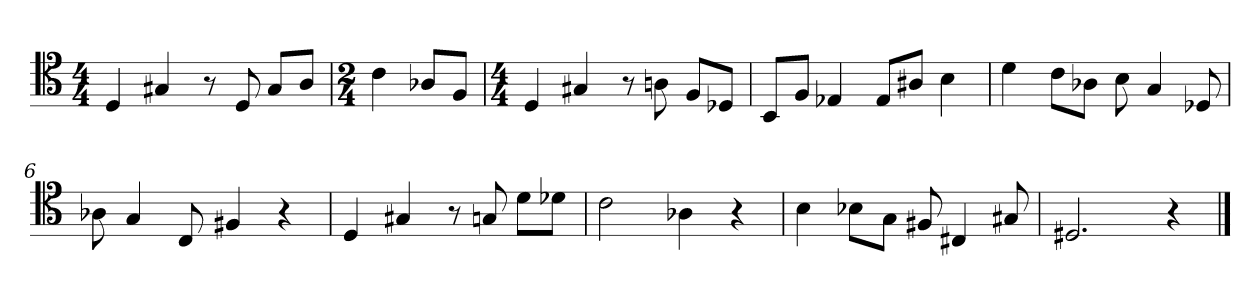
**kern
*part1
*staff1
*clefC4
*k[]
*M4/4
=1
4D/
4G#X/
8r
8D/
8G#/L
8A/J
=2
*M2/4
4c\
8A-X/L
8F/J
=3
*M4/4
4D/
4G#X/
8r
8An\
8F/L
8D-X/J
=4
8BB/L
8F/J
4E-X/
8E-/L
8A#X/J
4B\
=5
4d\
8c\L
8A-X\J
8B\
4G/
8D-X/
=6
8A-X\
4G/
8C/
4F#X/
4r
=7
4D/
4G#X/
8r
8Gn/
8d\L
8d-X\J
=8
2c\
4A-X\
4r
=9
4B\
8B-X\L
8G\J
8F#X/
4C#X/
8G#X/
=10
2.D#X/
4r
==
*-
